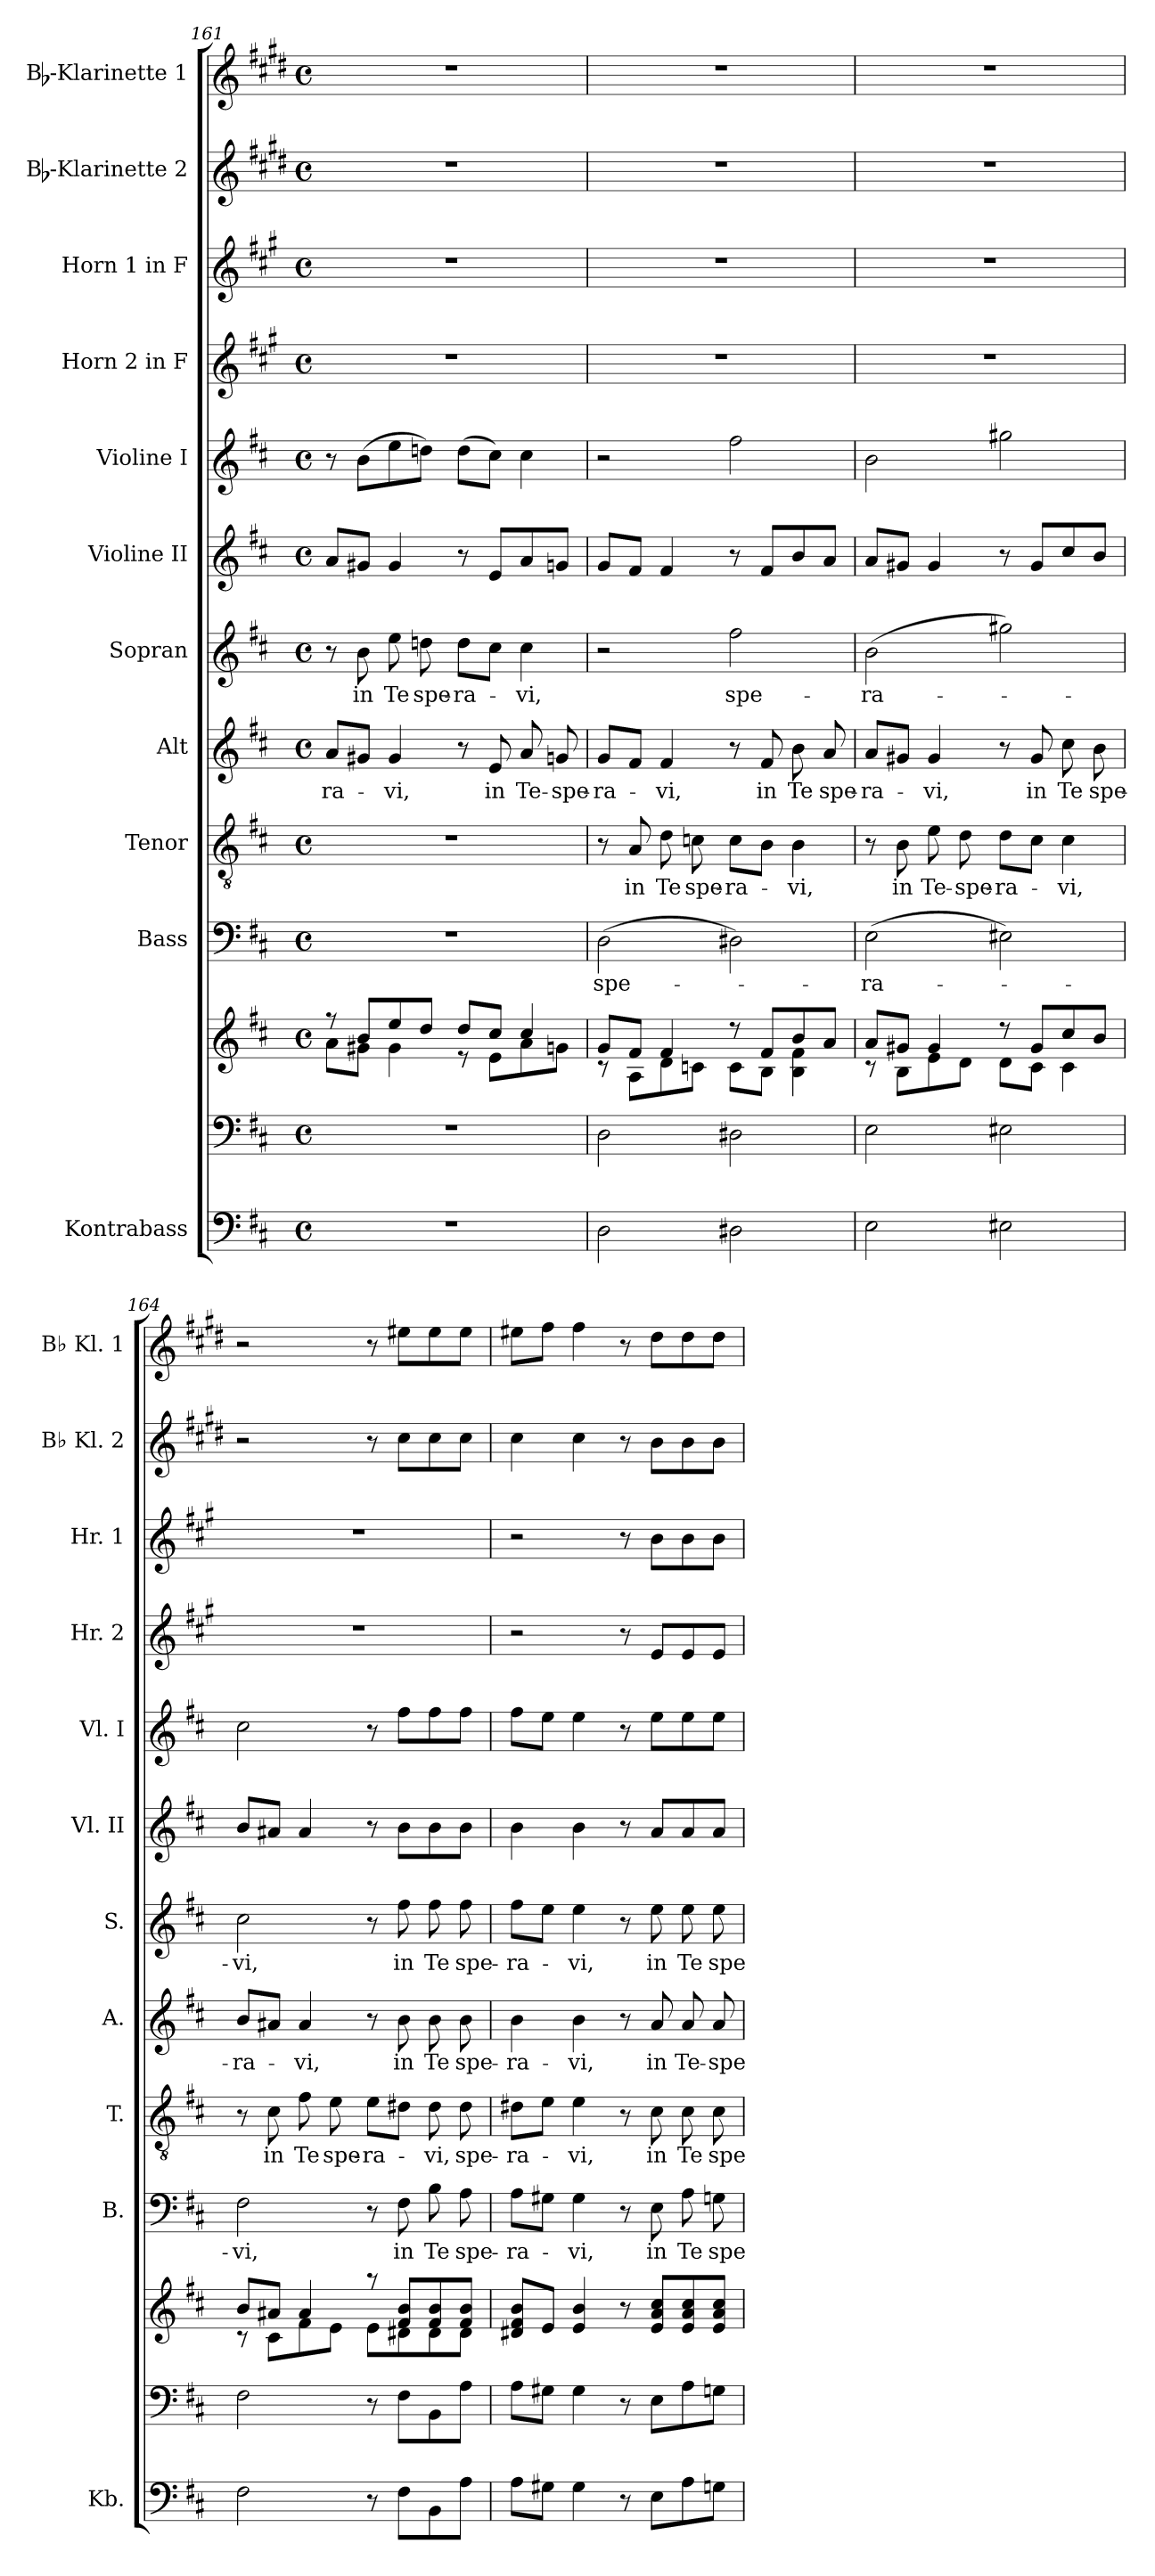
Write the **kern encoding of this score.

**kern	**kern	**kern	**kern	**text	**kern	**text	**kern	**text	**kern	**text	**kern	**kern	**kern	**kern	**kern	**kern
*part12	*part11	*part11	*part10	*part10	*part9	*part9	*part8	*part8	*part7	*part7	*part6	*part5	*part4	*part3	*part2	*part1
*staff13	*staff12	*staff11	*staff10	*staff10	*staff9	*staff9	*staff8	*staff8	*staff7	*staff7	*staff6	*staff5	*staff4	*staff3	*staff2	*staff1
*I"Kontrabass	*	*	*I"Bass	*	*I"Tenor	*	*I"Alt	*	*I"Sopran	*	*I"Violine II	*I"Violine I	*I"Horn 2 in F	*I"Horn 1 in F	*I"Bb-Klarinette 2	*I"Bb-Klarinette 1
*I'Kb.	*	*	*I'B.	*	*I'T.	*	*I'A.	*	*I'S.	*	*I'Vl. II	*I'Vl. I	*I'Hr. 2	*I'Hr. 1	*I'Bb Kl. 2	*I'Bb Kl. 1
!!LO:PB:g=z
*clefF4	*clefF4	*clefG2	*clefF4	*	*clefGv2	*	*clefG2	*	*clefG2	*	*clefG2	*clefG2	*clefG2	*clefG2	*clefG2	*clefG2
*ITrd7c12	*	*	*	*	*	*	*	*	*	*	*	*	*ITrd4c7	*ITrd4c7	*ITrd1c2	*ITrd1c2
*k[f#c#]	*k[f#c#]	*k[f#c#]	*k[f#c#]	*	*k[f#c#]	*	*k[f#c#]	*	*k[f#c#]	*	*k[f#c#]	*k[f#c#]	*k[f#c#]	*k[f#c#]	*k[f#c#]	*k[f#c#]
*D:	*D:	*D:	*D:	*	*D:	*	*D:	*	*D:	*	*D:	*D:	*D:	*D:	*D:	*D:
*M4/4	*M4/4	*M4/4	*M4/4	*	*M4/4	*	*M4/4	*	*M4/4	*	*M4/4	*M4/4	*M4/4	*M4/4	*M4/4	*M4/4
*met(c)	*met(c)	*met(c)	*met(c)	*	*met(c)	*	*met(c)	*	*met(c)	*	*met(c)	*met(c)	*met(c)	*met(c)	*met(c)	*met(c)
=161	=161	=161	=161	=161	=161	=161	=161	=161	=161	=161	=161	=161	=161	=161	=161	=161
*	*	*^	*	*	*	*	*	*	*	*	*	*	*	*	*	*
!	!	!	!	!	!	!	!	!	!LO:LY:b	!	!	!	!	!	!	!	!
1r	1r	8rff	8a\L	1r	.	1r	.	8a/L	-ra-	8r	.	8a/L	8r	1r	1r	1r	1r
!	!	!	!	!	!	!	!	!	!	!	!LO:LY:b	!	!	!	!	!	!
.	.	8b/L	8g#X\J	.	.	.	.	8g#X/J	.	8b\	in	8g#X/J	(>8b\L	.	.	.	.
!	!	!	!	!	!	!	!	!	!LO:LY:b	!	!LO:LY:b	!	!	!	!	!	!
.	.	8ee/	4g#\	.	.	.	.	4g#/	-vi,	8ee\	Te	4g#/	8ee\	.	.	.	.
!	!	!	!	!	!	!	!	!	!	!	!LO:LY:b	!	!	!	!	!	!
.	.	8dd/J	.	.	.	.	.	.	.	8ddn\	spe-	.	8ddn\J)	.	.	.	.
!	!	!	!	!	!	!	!	!	!	!	!LO:LY:b	!	!	!	!	!	!
.	.	8dd/L	8re	.	.	.	.	8r	.	8dd\L	-ra-	8r	(>8dd\L	.	.	.	.
!	!	!	!	!	!	!	!	!	!LO:LY:b	!	!	!	!	!	!	!	!
.	.	8cc#/J	8e\L	.	.	.	.	8e/	in	8cc#\J	.	8e/L	8cc#\J)	.	.	.	.
!	!	!	!	!	!	!	!	!	!LO:LY:b	!	!LO:LY:b	!	!	!	!	!	!
.	.	4cc#/	8a\	.	.	.	.	8a/	Te-	4cc#\	-vi,	8a/	4cc#\	.	.	.	.
!	!	!	!	!	!	!	!	!	!LO:LY:b	!	!	!	!	!	!	!	!
.	.	.	8gn\J	.	.	.	.	8gn/	-spe-	.	.	8gn/J	.	.	.	.	.
=162	=162	=162	=162	=162	=162	=162	=162	=162	=162	=162	=162	=162	=162	=162	=162	=162	=162
!	!	!	!	!	!LO:LY:b	!	!	!	!LO:LY:b	!	!	!	!	!	!	!	!
2DD\	2D\	8g/L	8rc	(>2D\	spe-	8r	.	8g/L	-ra-	2r	.	8g/L	2r	1r	1r	1r	1r
!	!	!	!	!	!	!	!LO:LY:b	!	!	!	!	!	!	!	!	!	!
.	.	8f#/J	8A\L	.	.	8A/	in	8f#/J	.	.	.	8f#/J	.	.	.	.	.
!	!	!	!	!	!	!	!LO:LY:b	!	!LO:LY:b	!	!	!	!	!	!	!	!
.	.	4f#/	8d\	.	.	8d\	Te	4f#/	-vi,	.	.	4f#/	.	.	.	.	.
!	!	!	!	!	!	!	!LO:LY:b	!	!	!	!	!	!	!	!	!	!
.	.	.	8cn\J	.	.	8cn\	spe-	.	.	.	.	.	.	.	.	.	.
!	!	!	!	!	!	!	!LO:LY:b	!	!	!	!LO:LY:b	!	!	!	!	!	!
2DD#X\	2D#X\	8rcc	8c\L	2D#X\)	.	8c\L	-ra-	8r	.	2ff#\	spe-	8r	2ff#\	.	.	.	.
!	!	!	!	!	!	!	!	!	!LO:LY:b	!	!	!	!	!	!	!	!
.	.	8f#/L	8B\J	.	.	8B\J	.	8f#/	in	.	.	8f#/L	.	.	.	.	.
!	!	!	!	!	!	!	!LO:LY:b	!	!LO:LY:b	!	!	!	!	!	!	!	!
.	.	8b/	4B\ 4f#\	.	.	4B\	-vi,	8b\	Te	.	.	8b/	.	.	.	.	.
!	!	!	!	!	!	!	!	!	!LO:LY:b	!	!	!	!	!	!	!	!
.	.	8a/J	.	.	.	.	.	8a/	spe-	.	.	8a/J	.	.	.	.	.
=163	=163	=163	=163	=163	=163	=163	=163	=163	=163	=163	=163	=163	=163	=163	=163	=163	=163
!	!	!	!	!	!LO:LY:b	!	!	!	!LO:LY:b	!	!LO:LY:b	!	!	!	!	!	!
2EE\	2E\	8a/L	8rc	(>2E\	-ra-	8r	.	8a/L	-ra-	(>2b\	-ra-	8a/L	2b\	1r	1r	1r	1r
!	!	!	!	!	!	!	!LO:LY:b	!	!	!	!	!	!	!	!	!	!
.	.	8g#X/J	8B\L	.	.	8B\	in	8g#X/J	.	.	.	8g#X/J	.	.	.	.	.
!	!	!	!	!	!	!	!LO:LY:b	!	!LO:LY:b	!	!	!	!	!	!	!	!
.	.	4g#/	8e\	.	.	8e\	Te-	4g#/	-vi,	.	.	4g#/	.	.	.	.	.
!	!	!	!	!	!	!	!LO:LY:b	!	!	!	!	!	!	!	!	!	!
.	.	.	8d\J	.	.	8d\	-spe-	.	.	.	.	.	.	.	.	.	.
!	!	!	!	!	!	!	!LO:LY:b	!	!	!	!	!	!	!	!	!	!
2EE#X\	2E#X\	8rcc	8d\L	2E#X\)	.	8d\L	-ra-	8r	.	2gg#X\)	.	8r	2gg#X\	.	.	.	.
!	!	!	!	!	!	!	!	!	!LO:LY:b	!	!	!	!	!	!	!	!
.	.	8g#/L	8c#\J	.	.	8c#\J	.	8g#/	in	.	.	8g#/L	.	.	.	.	.
!	!	!	!	!	!	!	!LO:LY:b	!	!LO:LY:b	!	!	!	!	!	!	!	!
.	.	8cc#/	4c#\	.	.	4c#\	-vi,	8cc#\	Te	.	.	8cc#/	.	.	.	.	.
!	!	!	!	!	!	!	!	!	!LO:LY:b	!	!	!	!	!	!	!	!
.	.	8b/J	.	.	.	.	.	8b\	spe-	.	.	8b/J	.	.	.	.	.
=164	=164	=164	=164	=164	=164	=164	=164	=164	=164	=164	=164	=164	=164	=164	=164	=164	=164
!	!	!	!	!	!LO:LY:b	!	!	!	!LO:LY:b	!	!LO:LY:b	!	!	!	!	!	!
2FF#\	2F#\	8b/L	8rc	2F#\	-vi,	8r	.	8b/L	-ra-	2cc#\	-vi,	8b/L	2cc#\	1r	1r	2r	2r
!	!	!	!	!	!	!	!LO:LY:b	!	!	!	!	!	!	!	!	!	!
.	.	8a#X/J	8c#\L	.	.	8c#\	in	8a#X/J	.	.	.	8a#X/J	.	.	.	.	.
!	!	!	!	!	!	!	!LO:LY:b	!	!LO:LY:b	!	!	!	!	!	!	!	!
.	.	4a#/	8f#\	.	.	8f#\	Te	4a#/	-vi,	.	.	4a#/	.	.	.	.	.
!	!	!	!	!	!	!	!LO:LY:b	!	!	!	!	!	!	!	!	!	!
.	.	.	8e\J	.	.	8e\	spe-	.	.	.	.	.	.	.	.	.	.
!	!	!	!	!	!	!	!LO:LY:b	!	!	!	!	!	!	!	!	!	!
8r	8r	8raa	8e\L	8r	.	8e\L	-ra-	8r	.	8r	.	8r	8r	.	.	8r	8r
!	!	!	!	!	!LO:LY:b	!	!	!	!LO:LY:b	!	!LO:LY:b	!	!	!	!	!	!
8FF#\L	8F#\L	8f#/ 8b/L	8d#X\	8F#\	in	8d#X\J	.	8b\	in	8ff#\	in	8b\L	8ff#\L	.	.	8b\L	8dd#X\L
!	!	!	!	!	!LO:LY:b	!	!LO:LY:b	!	!LO:LY:b	!	!LO:LY:b	!	!	!	!	!	!
8BBB\	8BB\	8f#/ 8b/	8d#\	8B\	Te	8d#\	-vi,	8b\	Te	8ff#\	Te	8b\	8ff#\	.	.	8b\	8dd#\
!	!	!	!	!	!LO:LY:b	!	!LO:LY:b	!	!LO:LY:b	!	!LO:LY:b	!	!	!	!	!	!
8AA\J	8A\J	8f#/ 8b/J	8d#\J	8A\	spe-	8d#\	spe-	8b\	spe-	8ff#\	spe-	8b\J	8ff#\J	.	.	8b\J	8dd#\J
=165	=165	=165	=165	=165	=165	=165	=165	=165	=165	=165	=165	=165	=165	=165	=165	=165	=165
!	!	!	!	!	!LO:LY:b	!	!LO:LY:b	!	!LO:LY:b	!	!LO:LY:b	!	!	!	!	!	!
*	*	*v	*v	*	*	*	*	*	*	*	*	*	*	*	*	*	*
8AA\L	8A\L	8d#X/ 8f#/ 8b/L	8A\L	-ra-	8d#X\L	-ra-	4b\	-ra-	8ff#\L	-ra-	4b\	8ff#\L	2r	2r	4b\	8dd#X\L
8GG#X\J	8G#X\J	8e/J	8G#X\J	.	8e\J	.	.	.	8ee\J	.	.	8ee\J	.	.	.	8ee\J
!	!	!	!	!LO:LY:b	!	!LO:LY:b	!	!LO:LY:b	!	!LO:LY:b	!	!	!	!	!	!
4GG#\	4G#\	4e/ 4b/	4G#\	-vi,	4e\	-vi,	4b\	-vi,	4ee\	-vi,	4b\	4ee\	.	.	4b\	4ee\
8r	8r	8r	8r	.	8r	.	8r	.	8r	.	8r	8r	8r	8r	8r	8r
!	!	!	!	!LO:LY:b	!	!LO:LY:b	!	!LO:LY:b	!	!LO:LY:b	!	!	!	!	!	!
8EE\L	8E\L	8e/ 8a/ 8cc#/L	8E\	in	8c#\	in	8a/	in	8ee\	in	8a/L	8ee\L	8A/L	8e\L	8a\L	8cc#\L
!	!	!	!	!LO:LY:b	!	!LO:LY:b	!	!LO:LY:b	!	!LO:LY:b	!	!	!	!	!	!
8AA\	8A\	8e/ 8a/ 8cc#/	8A\	Te	8c#\	Te	8a/	Te-	8ee\	Te	8a/	8ee\	8A/	8e\	8a\	8cc#\
!	!	!	!	!LO:LY:b	!	!LO:LY:b	!	!LO:LY:b	!	!LO:LY:b	!	!	!	!	!	!
8GGn\J	8Gn\J	8e/ 8a/ 8cc#/J	8Gn\	spe-	8c#\	spe-	8a/	-spe-	8ee\	spe-	8a/J	8ee\J	8A/J	8e\J	8a\J	8cc#\J
=	=	=	=	=	=	=	=	=	=	=	=	=	=	=	=	=
*-	*-	*-	*-	*-	*-	*-	*-	*-	*-	*-	*-	*-	*-	*-	*-	*-
